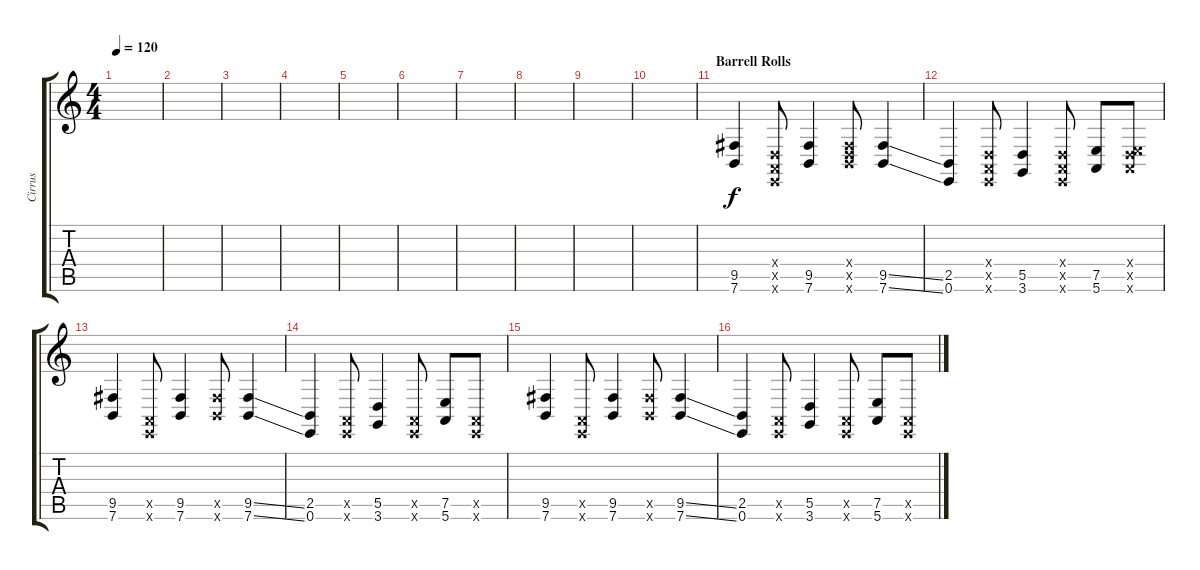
\track ("Cirrus" "Cirrus") {instrument stringensemble1}
\staff {score tabs}
\tuning (E4 B3 G3 D3 A2 E2) {hide}
\ts (4 4)
\tempo 120
\clef g2
\ks c
|
|
|
|
|
|
|
|
|
|
\section ("" "Barrell Rolls")
(9.5 7.6).4 (0.4{x} 0.5{x} 0.6{x}).8 (9.5 7.6).4 (0.4{x} 9.5{x} 7.6{x}).8 (9.5{ss} 7.6{ss}).4 |
(2.5 0.6).4 (0.4{x} 0.5{x} 0.6{x}).8 (5.5 3.6).4 (0.4{x} 0.5{x} 0.6{x}).8 (7.5 5.6).8 (0.4{x} 7.5{x} 5.6{x}).8 |
(9.5 7.6).4 (0.5{x} 0.6{x}).8 (9.5 7.6).4 (9.5{x} 7.6{x}).8 (9.5{ss} 7.6{ss}).4 |
(2.5 0.6).4 (0.5{x} 0.6{x}).8 (5.5 3.6).4 (0.5{x} 0.6{x}).8 (7.5 5.6).8 (0.5{x} 0.6{x}).8 |
(9.5 7.6).4 (0.5{x} 0.6{x}).8 (9.5 7.6).4 (9.5{x} 7.6{x}).8 (9.5{ss} 7.6{ss}).4 |
(2.5 0.6).4 (0.5{x} 0.6{x}).8 (5.5 3.6).4 (0.5{x} 0.6{x}).8 (7.5 5.6).8 (0.5{x} 0.6{x}).8
